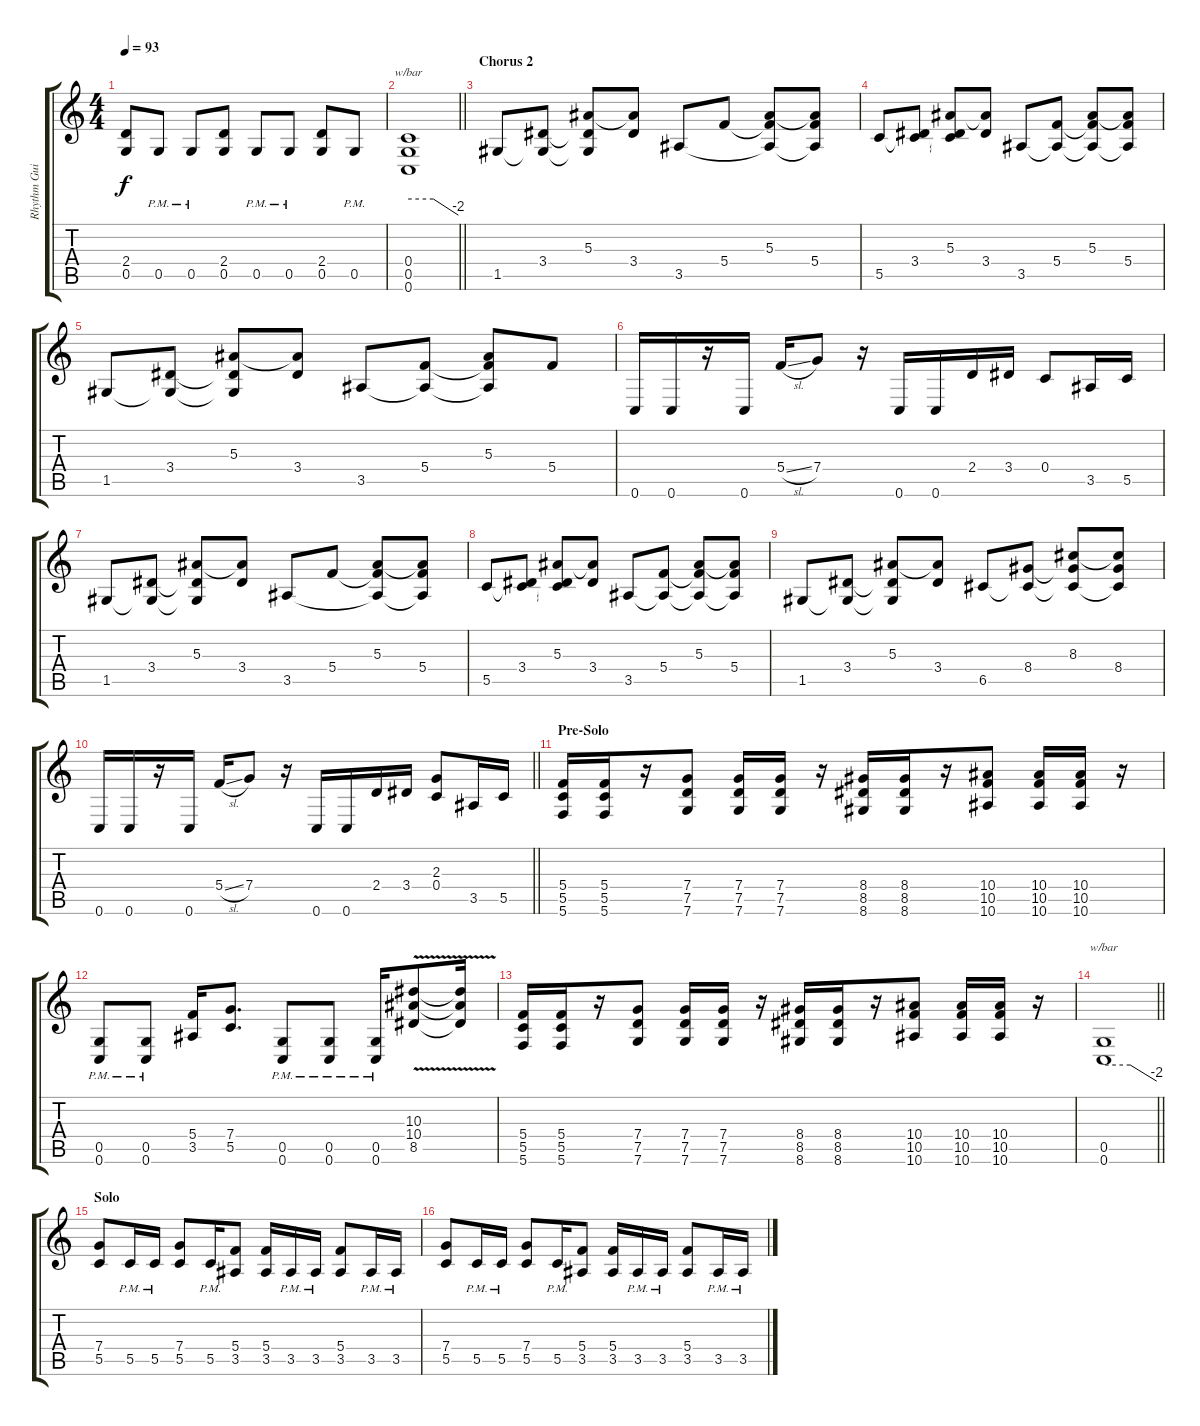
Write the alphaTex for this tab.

\track ("Rhythm Guitar R/Alexi" "Rhythm Gui") {instrument distortionguitar}
\staff {score tabs}
\tuning (D4 A3 F3 C3 G2 C2) {hide}
\ts (4 4)
\tempo 93
\clef g2
\ks c
(2.4 0.5).8{dy f} 0.5{pm}.8 0.5{pm}.8 (2.4 0.5).8 0.5{pm}.8 0.5{pm}.8 (2.4 0.5).8 0.5{pm}.8 |
\barLineRight lightlight
(0.4 0.5 0.6).1{tbe (custom default 0 0 30 0 60 -8)} |
\section ("" "Chorus 2")
1.5.8 (3.4 1.5{t}).8 (5.3 3.4{t} 1.5{t}).8 (5.3{t} 3.4).8 3.5.8 5.4.8 (5.3 5.4{t} 3.5{t}).8 (5.3{t} 5.4 3.5{t}).8 |
5.5.8 (3.4 5.5{t}).8 (5.3 3.4{t} 5.5{t}).8 (5.3{t} 3.4).8 3.5.8 (5.4 3.5{t}).8 (5.3 5.4{t} 3.5{t}).8 (5.3{t} 5.4 3.5{t}).8 |
1.5.8 (3.4 1.5{t}).8 (5.3 3.4{t} 1.5{t}).8 (5.3{t} 3.4).8 3.5.8 (5.4 3.5{t}).8 (5.3 5.4{t} 3.5{t}).8 5.4.8 |
0.6.16 0.6.16 r.16 0.6.16 5.4{sl}.16 7.4.8 r.16 0.6.16 0.6.16 2.4.16 3.4.16 0.4.8 3.5.16 5.5.16 |
1.5.8 (3.4 1.5{t}).8 (5.3 3.4{t} 1.5{t}).8 (5.3{t} 3.4).8 3.5.8 5.4.8 (5.3 5.4{t} 3.5{t}).8 (5.3{t} 5.4 3.5{t}).8 |
5.5.8 (3.4 5.5{t}).8 (5.3 3.4{t} 5.5{t}).8 (5.3{t} 3.4).8 3.5.8 (5.4 3.5{t}).8 (5.3 5.4{t} 3.5{t}).8 (5.3{t} 5.4 3.5{t}).8 |
1.5.8 (3.4 1.5{t}).8 (5.3 3.4{t} 1.5{t}).8 (5.3{t} 3.4).8 6.5.8 (8.4 6.5{t}).8 (8.3 8.4{t} 6.5{t}).8 (8.3{t} 8.4 6.5{t}).8 |
\barLineRight lightlight
0.6.16 0.6.16 r.16 0.6.16 5.4{sl}.16 7.4.8 r.16 0.6.16 0.6.16 2.4.16 3.4.16 (2.3 0.4).8 3.5.16 5.5.16 |
\section ("" "Pre-Solo")
(5.4 5.5 5.6).16{volume 11} (5.4 5.5 5.6).16 r.16 (7.4 7.5 7.6).8 (7.4 7.5 7.6).16 (7.4 7.5 7.6).16 r.16 (8.4 8.5 8.6).16 (8.4 8.5 8.6).16 r.16 (10.4 10.5 10.6).8 (10.4 10.5 10.6).16 (10.4 10.5 10.6).16 r.16 |
(0.5{pm} 0.6{pm}).8 (0.5{pm} 0.6{pm}).8 (5.4 3.5).16 (7.4 5.5).8{d} (0.5{pm} 0.6{pm}).8 (0.5{pm} 0.6{pm}).8 (0.5{pm} 0.6{pm}).16 (10.3{v} 10.4{v} 8.5).8 (10.3{t} 10.4{t} 8.5{t}).16 |
(5.4 5.5 5.6).16 (5.4 5.5 5.6).16 r.16 (7.4 7.5 7.6).8 (7.4 7.5 7.6).16 (7.4 7.5 7.6).16 r.16 (8.4 8.5 8.6).16 (8.4 8.5 8.6).16 r.16 (10.4 10.5 10.6).8 (10.4 10.5 10.6).16 (10.4 10.5 10.6).16 r.16 |
\barLineRight lightlight
(0.5 0.6).1{tbe (custom default 0 0 30 0 60 -8)} |
\section ("" "Solo")
(7.4 5.5).8 5.5{pm}.16 5.5{pm}.16 (7.4 5.5).8 5.5{pm}.16 (5.4 3.5).8 (5.4 3.5).16 3.5{pm}.16 3.5{pm}.16 (5.4 3.5).8 3.5{pm}.16 3.5{pm}.16 |
(7.4 5.5).8 5.5{pm}.16 5.5{pm}.16 (7.4 5.5).8 5.5{pm}.16 (5.4 3.5).8 (5.4 3.5).16 3.5{pm}.16 3.5{pm}.16 (5.4 3.5).8 3.5{pm}.16 3.5{pm}.16
